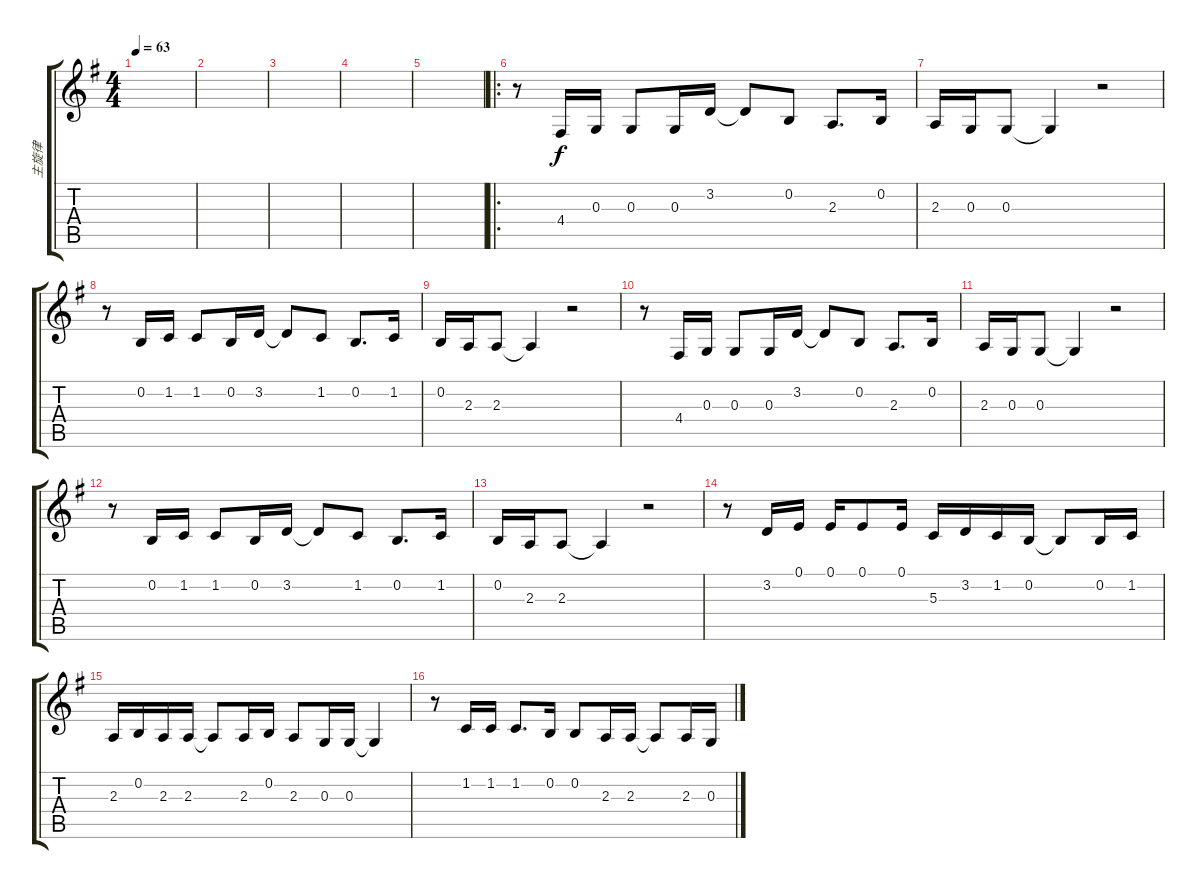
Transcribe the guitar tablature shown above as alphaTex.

\track ("主旋律" "主旋律") {instrument harmonica}
\staff {score tabs}
\tuning (E4 B3 G3 D3 A2 E2) {hide}
\ts (4 4)
\tempo 63
\clef g2
\ks g
|
|
|
|
|
\ro
r.8 4.4.16 0.3.16 0.3.8 0.3.16 3.2.16 3.2{t}.8 0.2.8 2.3.8{d} 0.2.16 |
2.3.16 0.3.16 0.3.8 0.3{t}.4 r.2 |
r.8 0.2.16 1.2.16 1.2.8 0.2.16 3.2.16 3.2{t}.8 1.2.8 0.2.8{d} 1.2.16 |
0.2.16 2.3.16 2.3.8 2.3{t}.4 r.2 |
r.8 4.4.16 0.3.16 0.3.8 0.3.16 3.2.16 3.2{t}.8 0.2.8 2.3.8{d} 0.2.16 |
2.3.16 0.3.16 0.3.8 0.3{t}.4 r.2 |
r.8 0.2.16 1.2.16 1.2.8 0.2.16 3.2.16 3.2{t}.8 1.2.8 0.2.8{d} 1.2.16 |
0.2.16 2.3.16 2.3.8 2.3{t}.4 r.2{txt ""} |
r.8 3.2.16 0.1.16 0.1.16 0.1.8 0.1.16 5.3.16 3.2.16 1.2.16 0.2.16 0.2{t}.8 0.2.16 1.2.16 |
2.3.16 0.2.16 2.3.16 2.3.16 2.3{t}.8 2.3.16 0.2.16 2.3.8 0.3.16 0.3.16 0.3{t}.4 |
r.8 1.2.16 1.2.16 1.2.8{d} 0.2.16 0.2.8 2.3.16 2.3.16 2.3{t}.8 2.3.16 0.3.16
